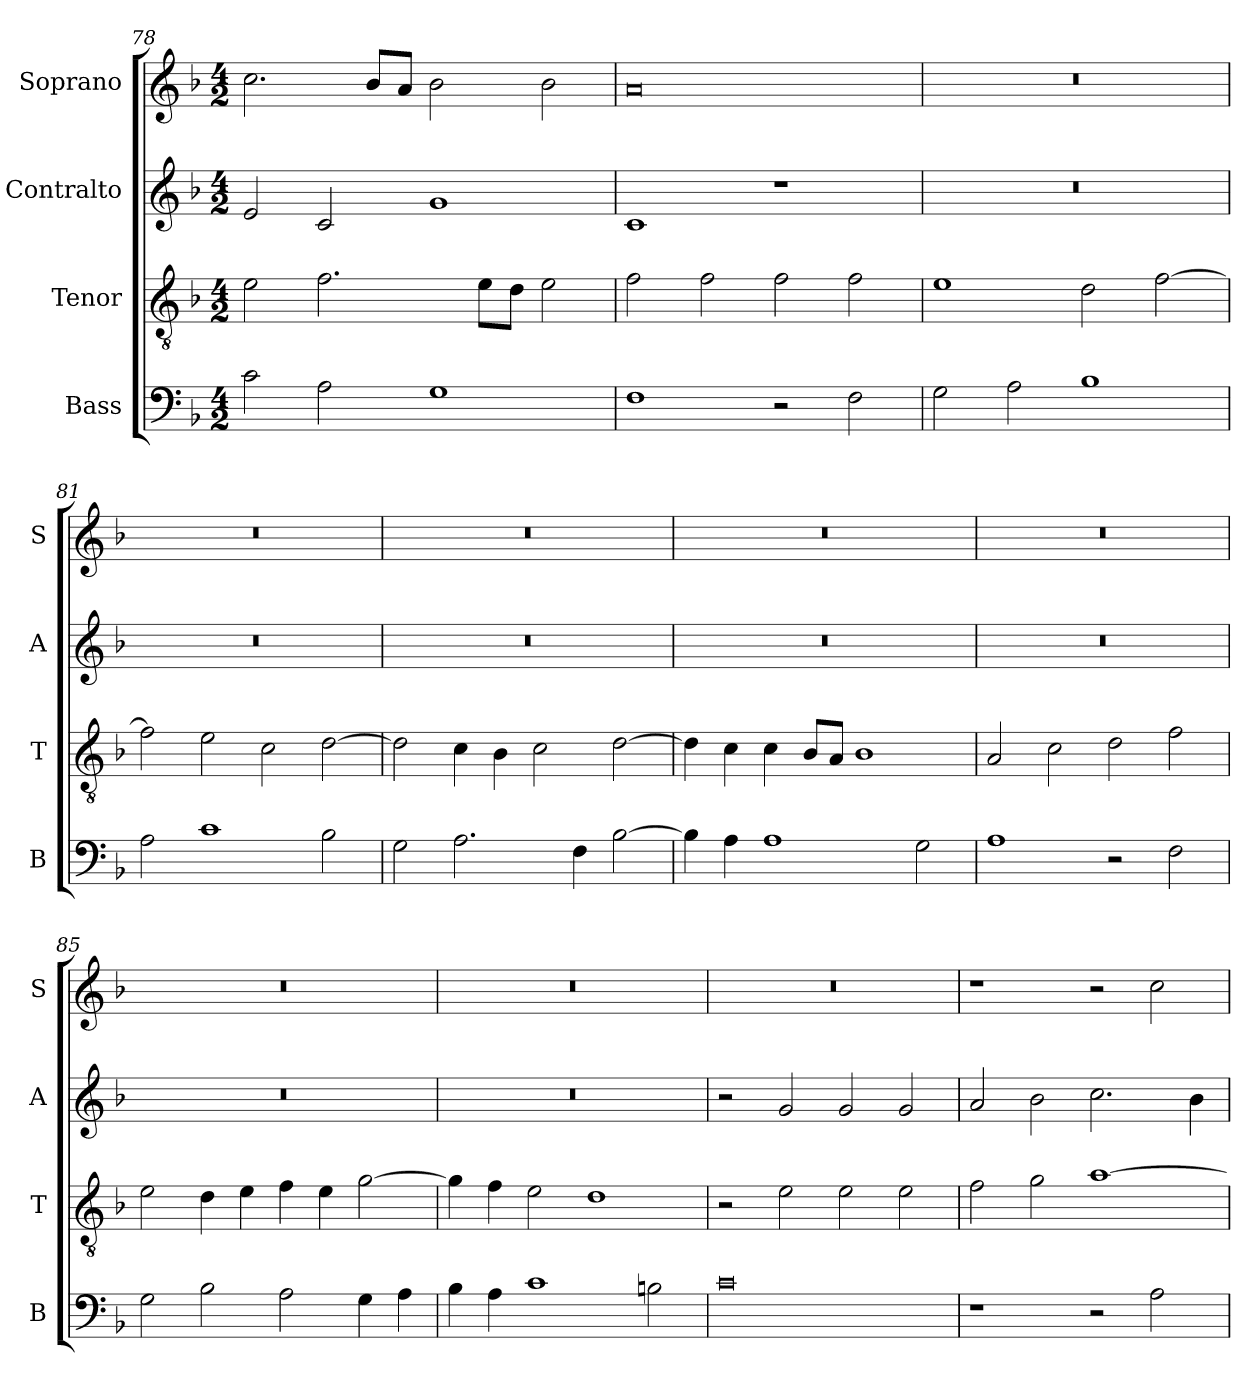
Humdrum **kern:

**kern	**kern	**kern	**kern
*part4	*part3	*part2	*part1
*staff4	*staff3	*staff2	*staff1
*I"Bass	*I"Tenor	*I"Contralto	*I"Soprano
*I'B	*I'T	*I'A	*I'S
*clefF4	*clefGv2	*clefG2	*clefG2
*k[b-]	*k[b-]	*k[b-]	*k[b-]
*D:aeo	*D:aeo	*D:aeo	*D:aeo
*M4/2	*M4/2	*M4/2	*M4/2
=78	=78	=78	=78
2c	2e	2e	2.cc
2A	2.f	2c	.
.	.	.	8b-/L
.	.	.	8a/J
1G	.	1g	2b-
.	8e\L	.	.
.	8d\J	.	.
.	2e	.	2b-
=79	=79	=79	=79
1F	2f	1c	0a
.	2f	.	.
2r	2f	1r	.
2F	2f	.	.
=80	=80	=80	=80
2G	1e	0r	0r
2A	.	.	.
1B-	2d	.	.
.	[2f	.	.
=81	=81	=81	=81
2A	2f]	0r	0r
1c	2e	.	.
.	2c	.	.
2B-	[2d	.	.
=82	=82	=82	=82
2G	2d]	0r	0r
2.A	4c	.	.
.	4B-	.	.
.	2c	.	.
4F	.	.	.
[2B-	[2d	.	.
=83	=83	=83	=83
4B-]	4d]	0r	0r
4A	4c	.	.
1A	4c	.	.
.	8B-/L	.	.
.	8A/J	.	.
.	1B-	.	.
2G	.	.	.
=84	=84	=84	=84
1A	2A	0r	0r
.	2c	.	.
2r	2d	.	.
2F	2f	.	.
=85	=85	=85	=85
2G	2e	0r	0r
2B-	4d	.	.
.	4e	.	.
2A	4f	.	.
.	4e	.	.
4G	[2g	.	.
4A	.	.	.
=86	=86	=86	=86
4B-	4g]	0r	0r
4A	4f	.	.
1c	2e	.	.
.	1d	.	.
2Bn	.	.	.
=87	=87	=87	=87
0c	2r	2r	0r
.	2e	2g	.
.	2e	2g	.
.	2e	2g	.
=88	=88	=88	=88
1r	2f	2a	1r
.	2g	2b-	.
2r	[1a	2.cc	2r
2A	.	.	2cc
.	.	4b-	.
=	=	=	=
*-	*-	*-	*-
